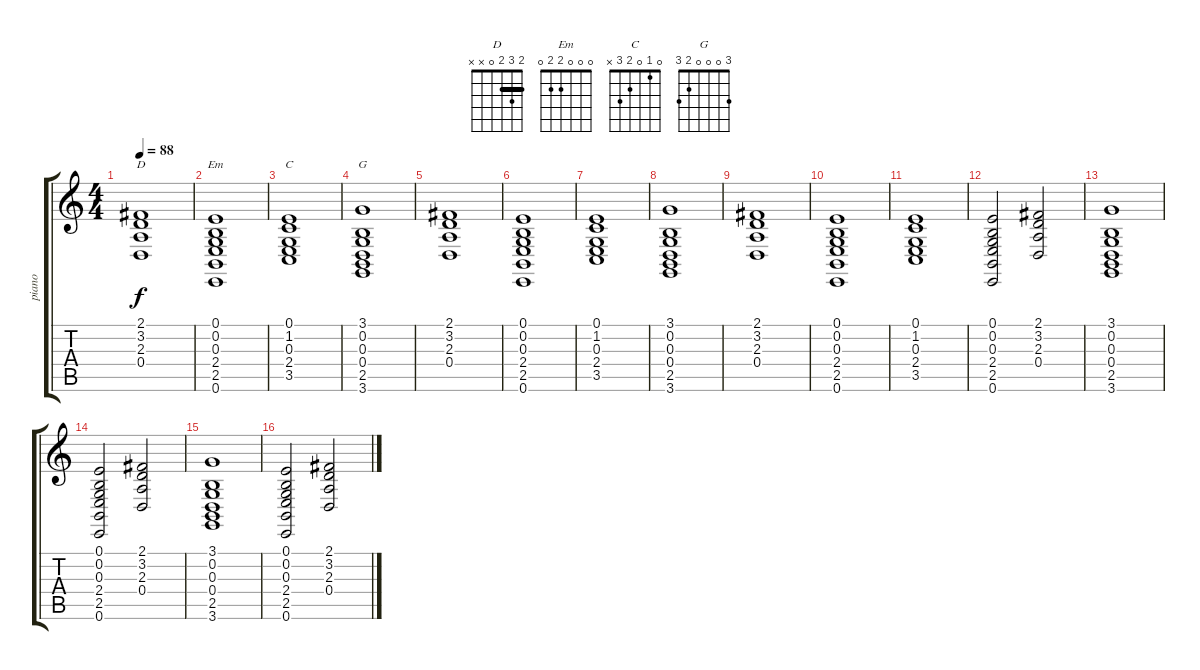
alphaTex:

\track ("piano" "piano") {instrument acousticgrandpiano}
\staff {score tabs}
\tuning (E4 B3 G3 D3 A2 E2) {hide}
\chord ("D" 2 3 2 0 x x) {barre 2}
\chord ("Em" 0 0 0 2 2 0)
\chord ("C" 0 1 0 2 3 x)
\chord ("G" 3 0 0 0 2 3)
\ts (4 4)
\tempo 88
\clef g2
\ks c
(2.1 3.2 2.3 0.4).1{ch "D" dy f} |
(0.1 0.2 0.3 2.4 2.5 0.6).1{ch "Em"} |
(0.1 1.2 0.3 2.4 3.5).1{ch "C"} |
(3.1 0.2 0.3 0.4 2.5 3.6).1{ch "G"} |
(2.1 3.2 2.3 0.4).1 |
(0.1 0.2 0.3 2.4 2.5 0.6).1 |
(0.1 1.2 0.3 2.4 3.5).1 |
(3.1 0.2 0.3 0.4 2.5 3.6).1 |
(2.1 3.2 2.3 0.4).1 |
(0.1 0.2 0.3 2.4 2.5 0.6).1 |
(0.1 1.2 0.3 2.4 3.5).1 |
(0.1 0.2 0.3 2.4 2.5 0.6).2 (2.1 3.2 2.3 0.4).2 |
(3.1 0.2 0.3 0.4 2.5 3.6).1 |
(0.1 0.2 0.3 2.4 2.5 0.6).2 (2.1 3.2 2.3 0.4).2 |
(3.1 0.2 0.3 0.4 2.5 3.6).1 |
(0.1 0.2 0.3 2.4 2.5 0.6).2 (2.1 3.2 2.3 0.4).2
